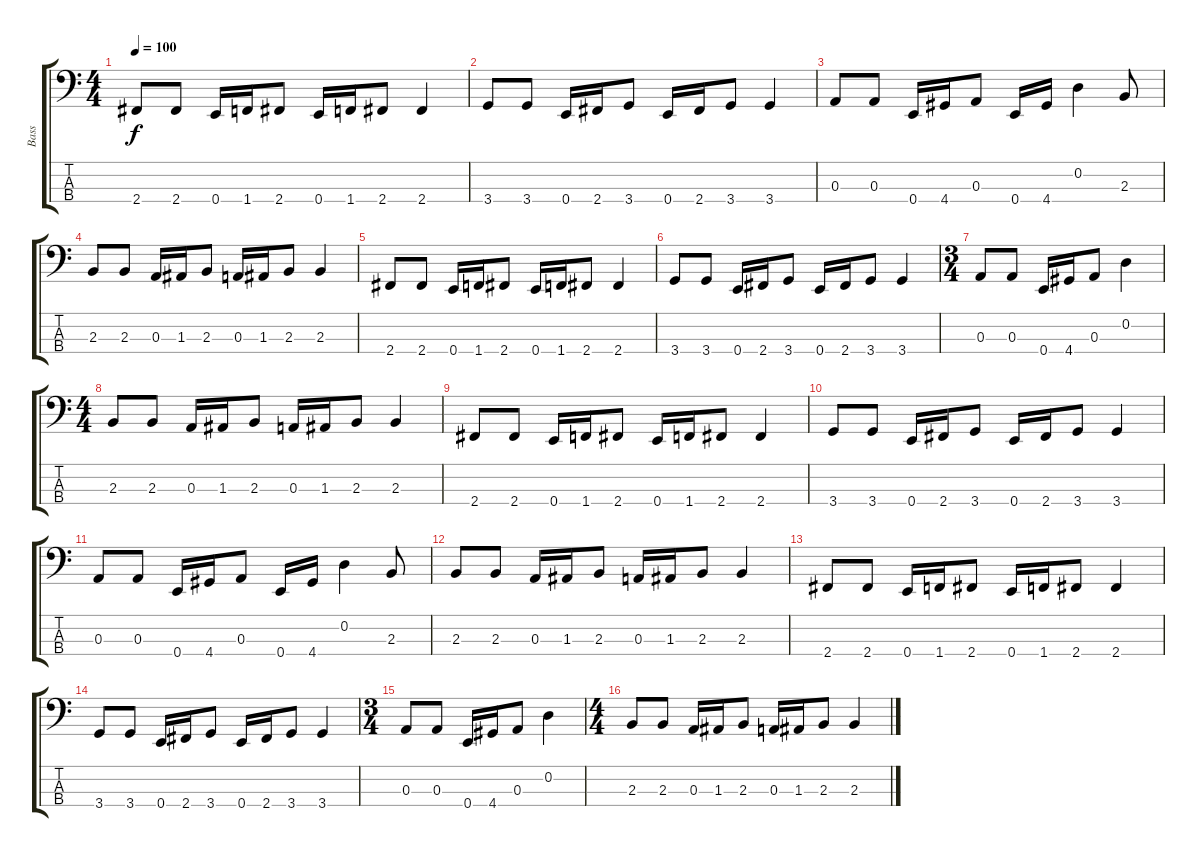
\track ("Bass" "Bass") {instrument electricbasspick}
\staff {score tabs}
\tuning (G2 D2 A1 E1) {hide}
\ts (4 4)
\tempo 100
\clef f4
\ks c
2.4.8{dy f} 2.4.8 0.4.16 1.4.16 2.4.8 0.4.16 1.4.16 2.4.8 2.4.4 |
3.4.8 3.4.8 0.4.16 2.4.16 3.4.8 0.4.16 2.4.16 3.4.8 3.4.4 |
0.3.8 0.3.8 0.4.16 4.4.16 0.3.8 0.4.16 4.4.16 0.2.4 2.3.8 |
2.3.8 2.3.8 0.3.16 1.3.16 2.3.8 0.3.16 1.3.16 2.3.8 2.3.4 |
2.4.8 2.4.8 0.4.16 1.4.16 2.4.8 0.4.16 1.4.16 2.4.8 2.4.4 |
3.4.8 3.4.8 0.4.16 2.4.16 3.4.8 0.4.16 2.4.16 3.4.8 3.4.4 |
\ts (3 4)
0.3.8 0.3.8 0.4.16 4.4.16 0.3.8 0.2.4 |
\ts (4 4)
2.3.8 2.3.8 0.3.16 1.3.16 2.3.8 0.3.16 1.3.16 2.3.8 2.3.4 |
2.4.8 2.4.8 0.4.16 1.4.16 2.4.8 0.4.16 1.4.16 2.4.8 2.4.4 |
3.4.8 3.4.8 0.4.16 2.4.16 3.4.8 0.4.16 2.4.16 3.4.8 3.4.4 |
0.3.8 0.3.8 0.4.16 4.4.16 0.3.8 0.4.16 4.4.16 0.2.4 2.3.8 |
2.3.8 2.3.8 0.3.16 1.3.16 2.3.8 0.3.16 1.3.16 2.3.8 2.3.4 |
2.4.8 2.4.8 0.4.16 1.4.16 2.4.8 0.4.16 1.4.16 2.4.8 2.4.4 |
3.4.8 3.4.8 0.4.16 2.4.16 3.4.8 0.4.16 2.4.16 3.4.8 3.4.4 |
\ts (3 4)
0.3.8 0.3.8 0.4.16 4.4.16 0.3.8 0.2.4 |
\ts (4 4)
2.3.8 2.3.8 0.3.16 1.3.16 2.3.8 0.3.16 1.3.16 2.3.8 2.3.4
